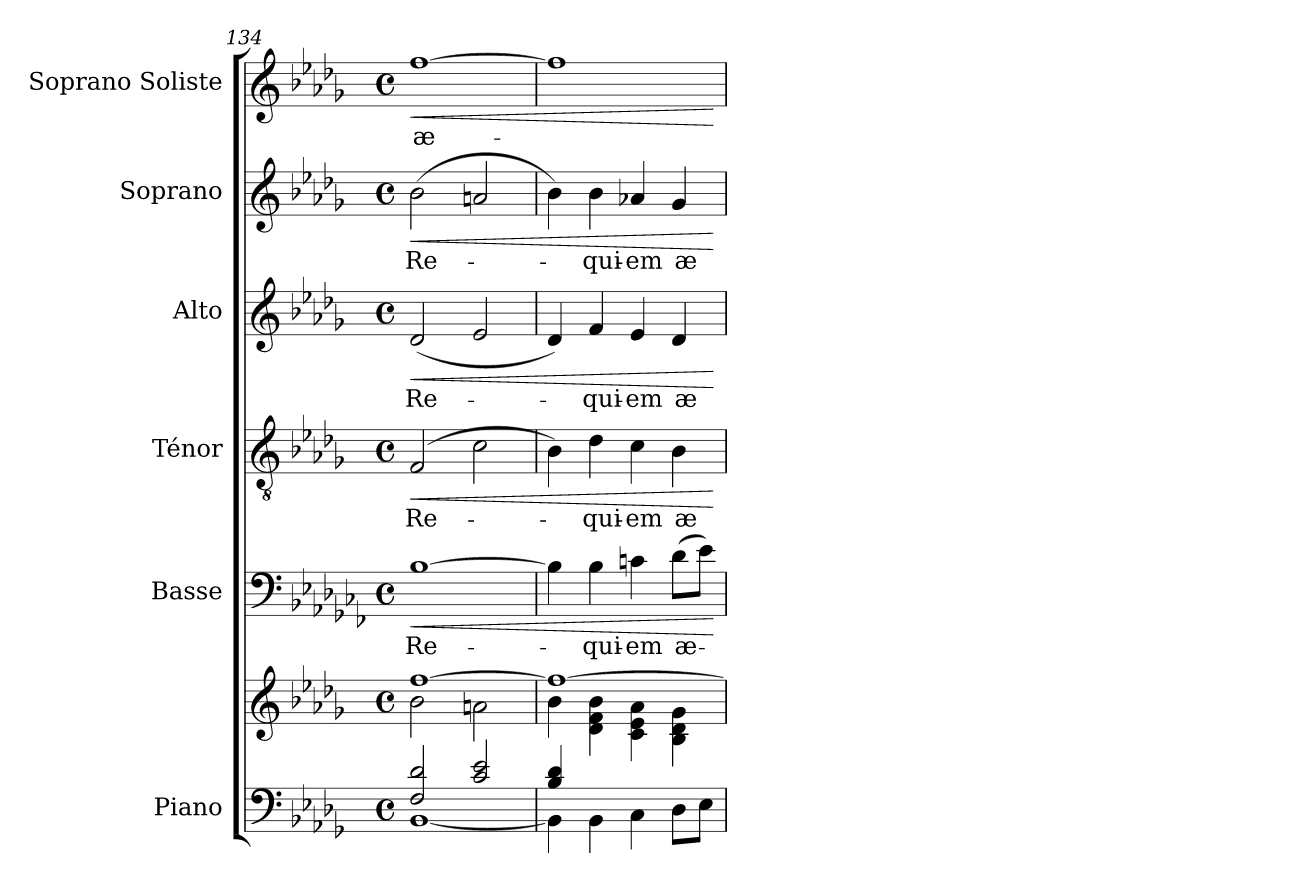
**kern	**kern	**kern	**text	**dynam	**kern	**text	**dynam	**kern	**text	**dynam	**kern	**text	**dynam	**kern	**text	**dynam
*part6	*part6	*part5	*part5	*part5	*part4	*part4	*part4	*part3	*part3	*part3	*part2	*part2	*part2	*part1	*part1	*part1
*staff7	*staff6	*staff5	*staff5	*staff5	*staff4	*staff4	*staff4	*staff3	*staff3	*staff3	*staff2	*staff2	*staff2	*staff1	*staff1	*staff1
*I"Piano	*	*I"Basse	*	*	*I"Ténor	*	*	*I"Alto	*	*	*I"Soprano	*	*	*I"Soprano Soliste	*	*
*I'Pno.	*	*I'B.	*	*	*I'T.	*	*	*I'A.	*	*	*I'S.	*	*	*	*	*
*clefF4	*clefG2	*clefF4	*	*	*clefGv2	*	*	*clefG2	*	*	*clefG2	*	*	*clefG2	*	*
*	*	*ITrd8c14	*	*	*	*	*	*	*	*	*	*	*	*	*	*
*k[b-e-a-d-g-]	*k[b-e-a-d-g-]	*k[b-e-a-d-g-c-f-]	*	*	*k[b-e-a-d-g-]	*	*	*k[b-e-a-d-g-]	*	*	*k[b-e-a-d-g-]	*	*	*k[b-e-a-d-g-]	*	*
*M4/4	*M4/4	*M4/4	*	*	*M4/4	*	*	*M4/4	*	*	*M4/4	*	*	*M4/4	*	*
*met(c)	*met(c)	*met(c)	*	*	*met(c)	*	*	*met(c)	*	*	*met(c)	*	*	*met(c)	*	*
=134	=134	=134	=134	=134	=134	=134	=134	=134	=134	=134	=134	=134	=134	=134	=134	=134
*^	*^	*	*	*	*	*	*	*	*	*	*	*	*	*	*	*
!	!	!	!	!	!	!LO:HP:b	!	!	!LO:HP:b	!	!	!LO:HP:b	!	!	!LO:HP:b	!	!	!LO:HP:b
2F/ 2d-/	[1BB-	[1ff	2b-\	[1BB-i	Re-	<	(2F/	Re-	<	(2d-/	Re-	<	(2b-\	Re-	<	[1ff	æ-	<
2c/ 2e-/	.	.	2an\	.	.	.	2c\	.	.	2e-/	.	.	2an/	.	.	.	.	.
=135	=135	=135	=135	=135	=135	=135	=135	=135	=135	=135	=135	=135	=135	=135	=135	=135	=135	=135
4B-/ 4d-/	4BB-\]	1ff_	4b-\	4BB-i\]	.	.	4B-\)	.	.	4d-/)	.	.	4b-\)	.	.	1ff]	.	.
4ryy	4BB-\	.	4d-\ 4f\ 4b-\	4BB-i\	-qui-	.	4d-\	-qui-	.	4f/	-qui-	.	4b-\	-qui-	.	.	.	.
2ryy	4C\	.	4c\ 4e-\ 4a-\	4Cni\	-em	.	4c\	-em	.	4e-/	-em	.	4a-X/	-em	.	.	.	.
.	8D-\L	.	4B-\ 4d-\ 4g-\	(8D-i\L	æ-	.	4B-\	æ-	.	4d-/	æ-	.	4g-/	æ-	.	.	.	.
.	8E-\J	.	.	8E-i\J)	.	.	.	.	.	.	.	.	.	.	.	.	.	.
*v	*v	*	*	*	*	*	*	*	*	*	*	*	*	*	*	*	*	*
*	*v	*v	*	*	*	*	*	*	*	*	*	*	*	*	*	*	*
.	.	.	.	[	.	.	[	.	.	[	.	.	[	.	.	[
=	=	=	=	=	=	=	=	=	=	=	=	=	=	=	=	=
*-	*-	*-	*-	*-	*-	*-	*-	*-	*-	*-	*-	*-	*-	*-	*-	*-
